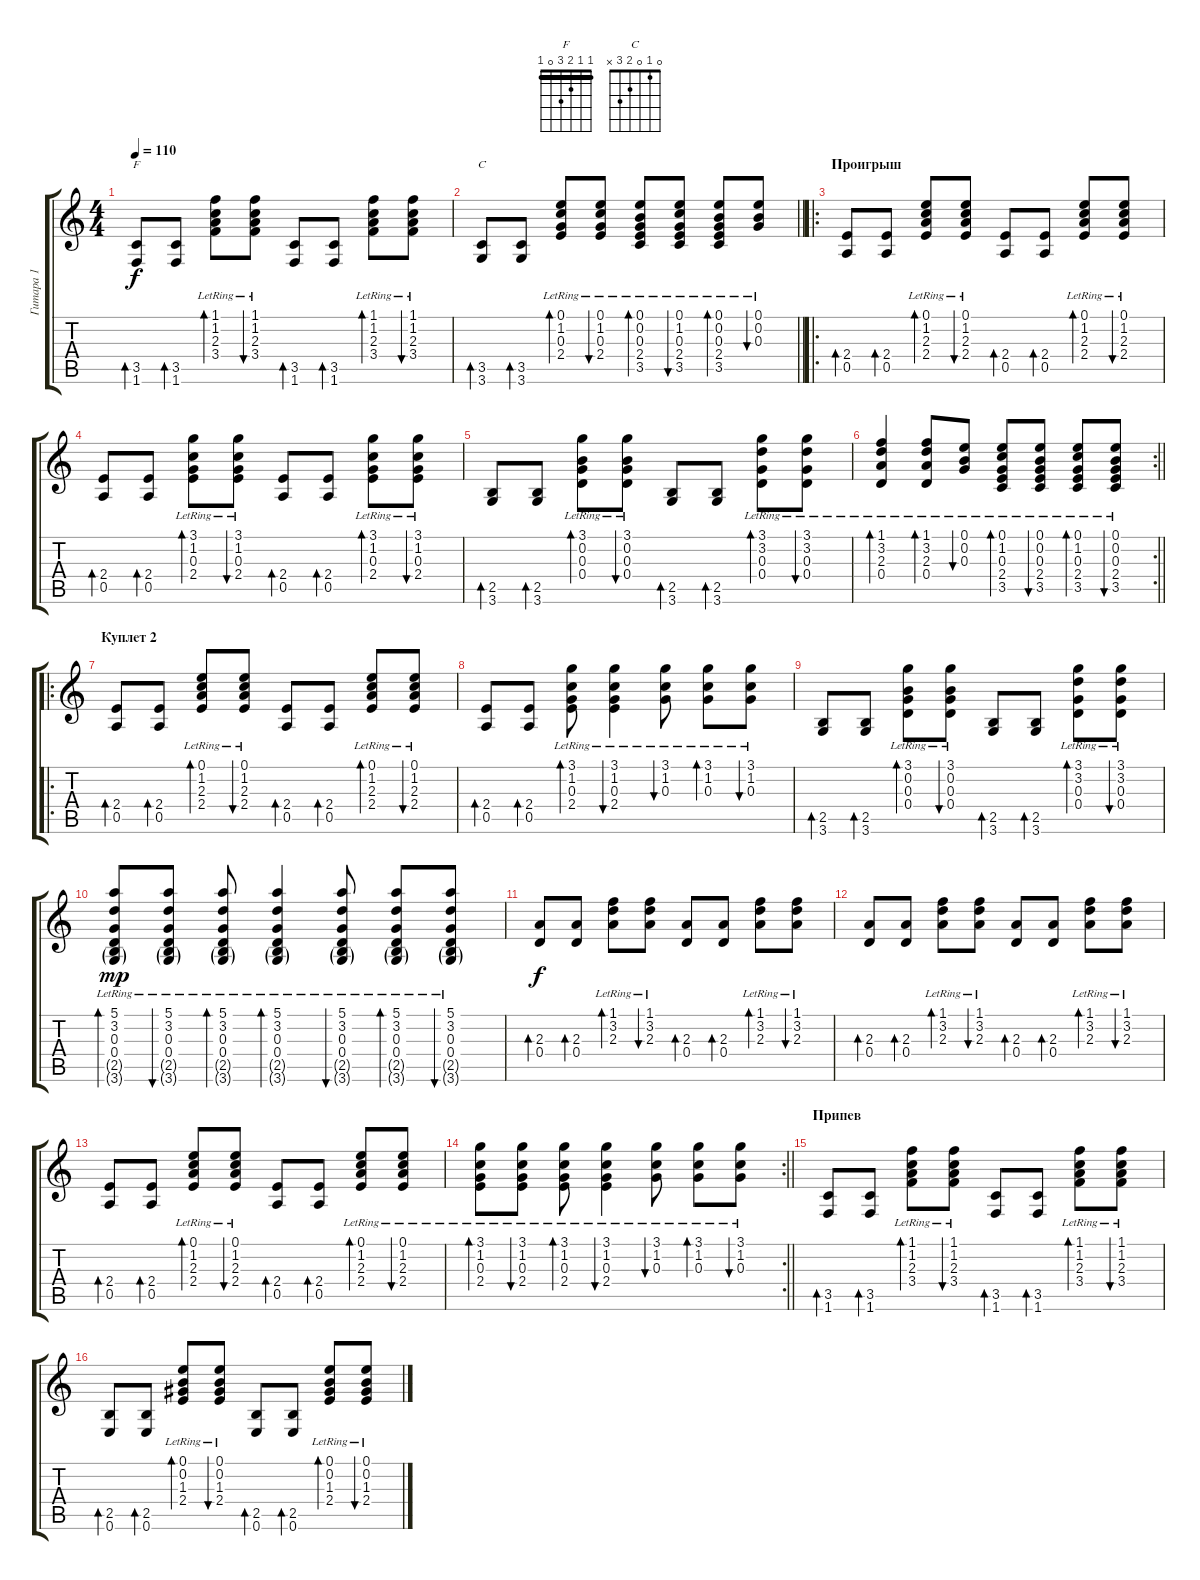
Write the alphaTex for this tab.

\track ("Гитара 1" "Гитара 1") {instrument acousticguitarsteel}
\staff {score tabs}
\tuning (E4 B3 G3 D3 A2 E2) {hide}
\chord ("F" 1 1 2 3 0 1) {barre 1}
\chord ("C" 0 1 0 2 3 x)
\ts (4 4)
\tempo 110
\clef g2
\ks c
(3.5 1.6).8{bd 30 ch "F" dy f} (3.5 1.6).8{bd 30} (1.1{lr} 1.2{lr} 2.3{lr} 3.4{lr}).8{bd 30} (1.1{lr} 1.2{lr} 2.3{lr} 3.4{lr}).8{bu 30} (3.5 1.6).8{bd 30} (3.5 1.6).8{bd 30} (1.1{lr} 1.2{lr} 2.3{lr} 3.4{lr}).8{bd 30} (1.1{lr} 1.2{lr} 2.3{lr} 3.4{lr}).8{bu 30} |
\barLineRight lightlight
(3.5 3.6).8{bd 30 ch "C"} (3.5 3.6).8{bd 30} (0.1{lr} 1.2{lr} 0.3{lr} 2.4{lr}).8{bd 30} (0.1{lr} 1.2{lr} 0.3{lr} 2.4{lr}).8{bu 30} (0.1{lr} 0.2{lr} 0.3{lr} 2.4{lr} 3.5{lr}).8{bd 30} (0.1{lr} 1.2{lr} 0.3{lr} 2.4{lr} 3.5{lr}).8{bu 30} (0.1{lr} 0.2{lr} 0.3{lr} 2.4{lr} 3.5{lr}).8{bd 30} (0.1{lr} 0.2{lr} 0.3{lr}).8{bu 30} |
\ro
\section ("" "Проигрыш")
(2.4 0.5).8{bd 30} (2.4 0.5).8{bd 30} (0.1{lr} 1.2{lr} 2.3{lr} 2.4{lr}).8{bd 30} (0.1{lr} 1.2{lr} 2.3{lr} 2.4{lr}).8{bu 30} (2.4 0.5).8{bd 30} (2.4 0.5).8{bd 30} (0.1{lr} 1.2{lr} 2.3{lr} 2.4{lr}).8{bd 30} (0.1{lr} 1.2{lr} 2.3{lr} 2.4{lr}).8{bu 30} |
(2.4 0.5).8{bd 30} (2.4 0.5).8{bd 30} (3.1{lr} 1.2{lr} 0.3{lr} 2.4{lr}).8{bd 30} (3.1{lr} 1.2{lr} 0.3{lr} 2.4{lr}).8{bu 30} (2.4 0.5).8{bd 30} (2.4 0.5).8{bd 30} (3.1{lr} 1.2{lr} 0.3{lr} 2.4{lr}).8{bd 30} (3.1{lr} 1.2{lr} 0.3{lr} 2.4{lr}).8{bu 30} |
(2.5 3.6).8{bd 30} (2.5 3.6).8{bd 30} (3.1{lr} 0.2{lr} 0.3{lr} 0.4{lr}).8{bd 30} (3.1{lr} 0.2{lr} 0.3{lr} 0.4{lr}).8{bu 30} (2.5 3.6).8{bd 30} (2.5 3.6).8{bd 30} (3.1{lr} 3.2{lr} 0.3{lr} 0.4{lr}).8{bd 30} (3.1{lr} 3.2{lr} 0.3{lr} 0.4{lr}).8{bu 30} |
\rc 2
\barLineRight lightlight
(1.1{lr} 3.2{lr} 2.3{lr} 0.4{lr}).4{bd 30} (1.1{lr} 3.2{lr} 2.3{lr} 0.4{lr}).8{bd 30} (0.1{lr} 0.2{lr} 0.3{lr}).8{bu 30} (0.1{lr} 1.2{lr} 0.3{lr} 2.4{lr} 3.5{lr}).8{bd 30} (0.1{lr} 0.2{lr} 0.3{lr} 2.4{lr} 3.5{lr}).8{bu 30} (0.1{lr} 1.2{lr} 0.3{lr} 2.4{lr} 3.5{lr}).8{bd 30} (0.1{lr} 0.2{lr} 0.3{lr} 2.4{lr} 3.5{lr}).8{bu 30} |
\ro
\section ("" "Куплет 2")
(2.4 0.5).8{bd 30} (2.4 0.5).8{bd 30} (0.1{lr} 1.2{lr} 2.3{lr} 2.4{lr}).8{bd 30} (0.1{lr} 1.2{lr} 2.3{lr} 2.4{lr}).8{bu 30} (2.4 0.5).8{bd 30} (2.4 0.5).8{bd 30} (0.1{lr} 1.2{lr} 2.3{lr} 2.4{lr}).8{bd 30} (0.1{lr} 1.2{lr} 2.3{lr} 2.4{lr}).8{bu 30} |
(2.4 0.5).8{bd 30} (2.4 0.5).8{bd 30} (3.1{lr} 1.2{lr} 0.3{lr} 2.4{lr}).8{bd 30} (3.1{lr} 1.2{lr} 0.3{lr} 2.4{lr}).4{bu 30} (3.1{lr} 1.2{lr} 0.3{lr}).8{bu 30} (3.1{lr} 1.2{lr} 0.3{lr}).8{bd 30} (3.1{lr} 1.2{lr} 0.3{lr}).8{bu 30} |
(2.5 3.6).8{bd 30} (2.5 3.6).8{bd 30} (3.1{lr} 0.2{lr} 0.3{lr} 0.4{lr}).8{bd 30} (3.1{lr} 0.2{lr} 0.3{lr} 0.4{lr}).8{bu 30} (2.5 3.6).8{bd 30} (2.5 3.6).8{bd 30} (3.1{lr} 3.2{lr} 0.3{lr} 0.4{lr}).8{bd 30} (3.1{lr} 3.2{lr} 0.3{lr} 0.4{lr}).8{bu 30} |
(5.1{lr} 3.2{lr} 0.3{lr} 0.4{lr} 2.5{g lr} 3.6{g lr}).8{bd 30 dy mp} (5.1{lr} 3.2{lr} 0.3{lr} 0.4{lr} 2.5{g lr} 3.6{g lr}).8{bu 30} (5.1{lr} 3.2{lr} 0.3{lr} 0.4{lr} 2.5{g lr} 3.6{g lr}).8{bd 30} (5.1{lr} 3.2{lr} 0.3{lr} 0.4{lr} 2.5{g lr} 3.6{g lr}).4{bd 30} (5.1{lr} 3.2{lr} 0.3{lr} 0.4{lr} 2.5{g lr} 3.6{g lr}).8{bu 30} (5.1{lr} 3.2{lr} 0.3{lr} 0.4{lr} 2.5{g lr} 3.6{g lr}).8{bd 30} (5.1{lr} 3.2{lr} 0.3{lr} 0.4{lr} 2.5{g lr} 3.6{g lr}).8{bu 30} |
(2.3 0.4).8{bd 30 dy f} (2.3 0.4).8{bd 30} (1.1{lr} 3.2{lr} 2.3{lr}).8{bd 30} (1.1{lr} 3.2{lr} 2.3{lr}).8{bu 30} (2.3 0.4).8{bd 30} (2.3 0.4).8{bd 30} (1.1{lr} 3.2{lr} 2.3{lr}).8{bd 30} (1.1{lr} 3.2{lr} 2.3{lr}).8{bu 30} |
(2.3 0.4).8{bd 30} (2.3 0.4).8{bd 30} (1.1{lr} 3.2{lr} 2.3{lr}).8{bd 30} (1.1{lr} 3.2{lr} 2.3{lr}).8{bu 30} (2.3 0.4).8{bd 30} (2.3 0.4).8{bd 30} (1.1{lr} 3.2{lr} 2.3{lr}).8{bd 30} (1.1{lr} 3.2{lr} 2.3{lr}).8{bu 30} |
(2.4 0.5).8{bd 30} (2.4 0.5).8{bd 30} (0.1{lr} 1.2{lr} 2.3{lr} 2.4{lr}).8{bd 30} (0.1{lr} 1.2{lr} 2.3{lr} 2.4{lr}).8{bu 30} (2.4 0.5).8{bd 30} (2.4 0.5).8{bd 30} (0.1{lr} 1.2{lr} 2.3{lr} 2.4{lr}).8{bd 30} (0.1{lr} 1.2{lr} 2.3{lr} 2.4{lr}).8{bu 30} |
\rc 2
\barLineRight lightlight
(3.1{lr} 1.2{lr} 0.3{lr} 2.4{lr}).8{bd 30} (3.1{lr} 1.2{lr} 0.3{lr} 2.4{lr}).8{bu 30} (3.1{lr} 1.2{lr} 0.3{lr} 2.4{lr}).8{bd 30} (3.1{lr} 1.2{lr} 0.3{lr} 2.4{lr}).4{bu 30} (3.1{lr} 1.2{lr} 0.3{lr}).8{bu 30} (3.1{lr} 1.2{lr} 0.3{lr}).8{bd 30} (3.1{lr} 1.2{lr} 0.3{lr}).8{bu 30} |
\section ("" "Припев")
(3.5 1.6).8{bd 30} (3.5 1.6).8{bd 30} (1.1{lr} 1.2{lr} 2.3{lr} 3.4{lr}).8{bd 30} (1.1{lr} 1.2{lr} 2.3{lr} 3.4{lr}).8{bu 30} (3.5 1.6).8{bd 30} (3.5 1.6).8{bd 30} (1.1{lr} 1.2{lr} 2.3{lr} 3.4{lr}).8{bd 30} (1.1{lr} 1.2{lr} 2.3{lr} 3.4{lr}).8{bu 30} |
(2.5 0.6).8{bd 30} (2.5 0.6).8{bd 30} (0.1{lr} 0.2{lr} 1.3{lr} 2.4{lr}).8{bd 30} (0.1{lr} 0.2{lr} 1.3{lr} 2.4{lr}).8{bu 30} (2.5 0.6).8{bd 30} (2.5 0.6).8{bd 30} (0.1{lr} 0.2{lr} 1.3{lr} 2.4{lr}).8{bd 30} (0.1{lr} 0.2{lr} 1.3{lr} 2.4{lr}).8{bu 30}
